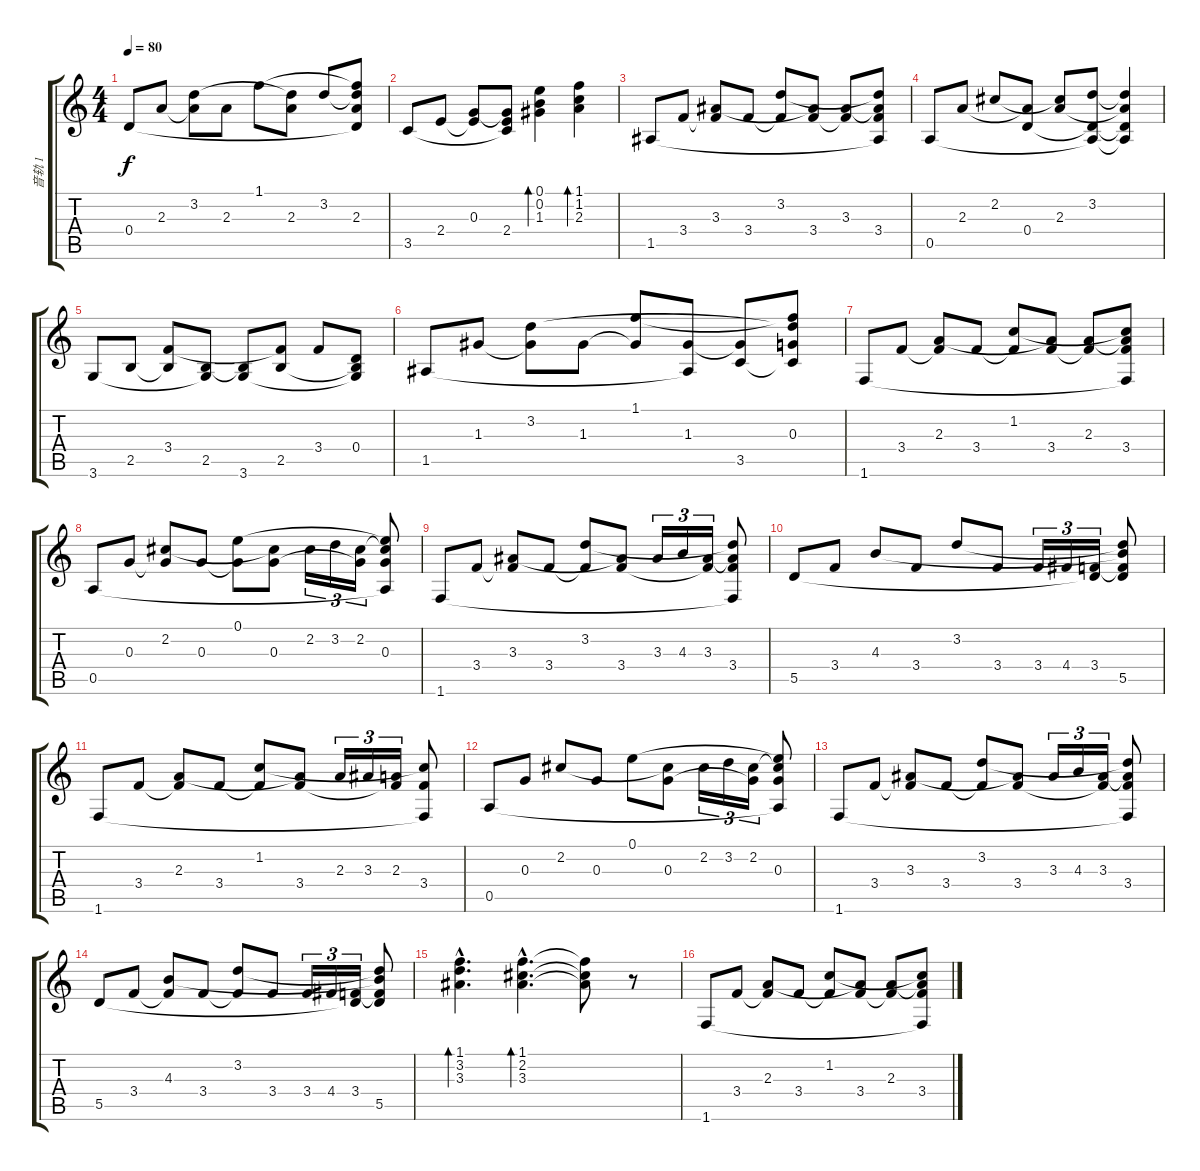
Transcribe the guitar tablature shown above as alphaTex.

\track ("音轨 1" "音轨 1") {instrument electricguitarjazz}
\staff {score tabs}
\tuning (E4 B3 G3 D3 A2 E2) {hide}
\ts (4 4)
\tempo 80
\clef g2
\ks c
0.4.8{dy f} 2.3.8 (3.2 2.3{t}).8 2.3.8 1.1.8 (3.2{t} 2.3).8 3.2.8 (1.1{t} 3.2{t} 2.3 0.4{t}).8 |
3.5.8 2.4.8 (0.3 2.4{t}).8 (0.3{t} 2.4 3.5{t}).8 (0.1 0.2 1.3).4{bd 60} (1.1 1.2 2.3).4{bd 60} |
1.5.8 3.4.8 (3.3 3.4{t}).8 3.4.8 (3.2 3.4{t}).8 (3.3{t} 3.4).8 (3.3 3.4{t}).8 (3.2{t} 3.3{t} 3.4 1.5{t}).8 |
0.5.8 2.3.8 2.2.8 (2.3{t} 0.4).8 (2.2{t} 2.3).8 (3.2 0.4{t} 0.5{t}).8 (3.2{t} 2.3{t} 0.4{t} 0.5{t}).4 |
3.6.8 2.5.8 (3.4 2.5{t}).8 (2.5 3.6{t}).8 (2.5{t} 3.6).8 (3.4{t} 2.5).8 3.4.8 (0.4 2.5{t} 3.6{t}).8 |
1.5.8 1.3.8 (3.2 1.3{t}).8 1.3.8 (1.1 1.3{t}).8 (1.3 1.5{t}).8 (1.3{t} 3.5).8 (1.1{t} 3.2{t} 0.3 3.5{t}).8 |
1.6.8 3.4.8 (2.3 3.4{t}).8 3.4.8 (1.2 3.4{t}).8 (2.3{t} 3.4).8 (2.3 3.4{t}).8 (1.2{t} 2.3{t} 3.4 1.6{t}).8 |
0.5.8 0.3.8 (2.2 0.3{t}).8 0.3.8 (0.1 0.3{t}).8 (2.2{t} 0.3).8 2.2.16{tu (3 2)} 3.2.16{tu (3 2)} (2.2 0.3{t}).16{tu (3 2)} (0.1{t} 2.2{t} 0.3 0.5{t}).8 |
1.6.8 3.4.8 (3.3 3.4{t}).8 3.4.8 (3.2 3.4{t}).8 (3.3{t} 3.4).8 3.3.16{tu (3 2)} 4.3.16{tu (3 2)} (3.3 3.4{t}).16{tu (3 2)} (3.2{t} 3.3{t} 3.4 1.6{t}).8 |
5.5.8 3.4.8 4.3.8 3.4.8 3.2.8 3.4.8 3.4.16{tu (3 2)} 4.4.16{tu (3 2)} (3.4 5.5{t}).16{tu (3 2)} (3.2{t} 4.3{t} 3.4{t} 5.5).8 |
1.6.8 3.4.8 (2.3 3.4{t}).8 3.4.8 (1.2 3.4{t}).8 (2.3{t} 3.4).8 2.3.16{tu (3 2)} 3.3.16{tu (3 2)} (2.3 3.4{t}).16{tu (3 2)} (1.2{t} 3.4 1.6{t}).8 |
0.5.8 0.3.8 2.2.8 0.3.8 0.1.8 (2.2{t} 0.3).8 2.2.16{tu (3 2)} 3.2.16{tu (3 2)} (2.2 0.3{t}).16{tu (3 2)} (0.1{t} 2.2{t} 0.3 0.5{t}).8 |
1.6.8 3.4.8 (3.3 3.4{t}).8 3.4.8 (3.2 3.4{t}).8 (3.3{t} 3.4).8 3.3.16{tu (3 2)} 4.3.16{tu (3 2)} (3.3 3.4{t}).16{tu (3 2)} (3.2{t} 3.3{t} 3.4 1.6{t}).8 |
5.5.8 3.4.8 (4.3 3.4{t}).8 3.4.8 (3.2 3.4{t}).8 3.4.8 3.4.16{tu (3 2)} 4.4.16{tu (3 2)} (3.4 5.5{t}).16{tu (3 2)} (3.2{t} 4.3{t} 3.4{t} 5.5).8 |
(1.1{hac} 3.2{hac} 3.3{hac}).4{d bd 60} (1.1{hac} 2.2{hac} 3.3{hac}).4{d bd 60} (1.1{t} 2.2{t} 3.3{t}).8 r.8 |
1.6.8 3.4.8 (2.3 3.4{t}).8 3.4.8 (1.2 3.4{t}).8 (2.3{t} 3.4).8 (2.3 3.4{t}).8 (1.2{t} 2.3{t} 3.4 1.6{t}).8
